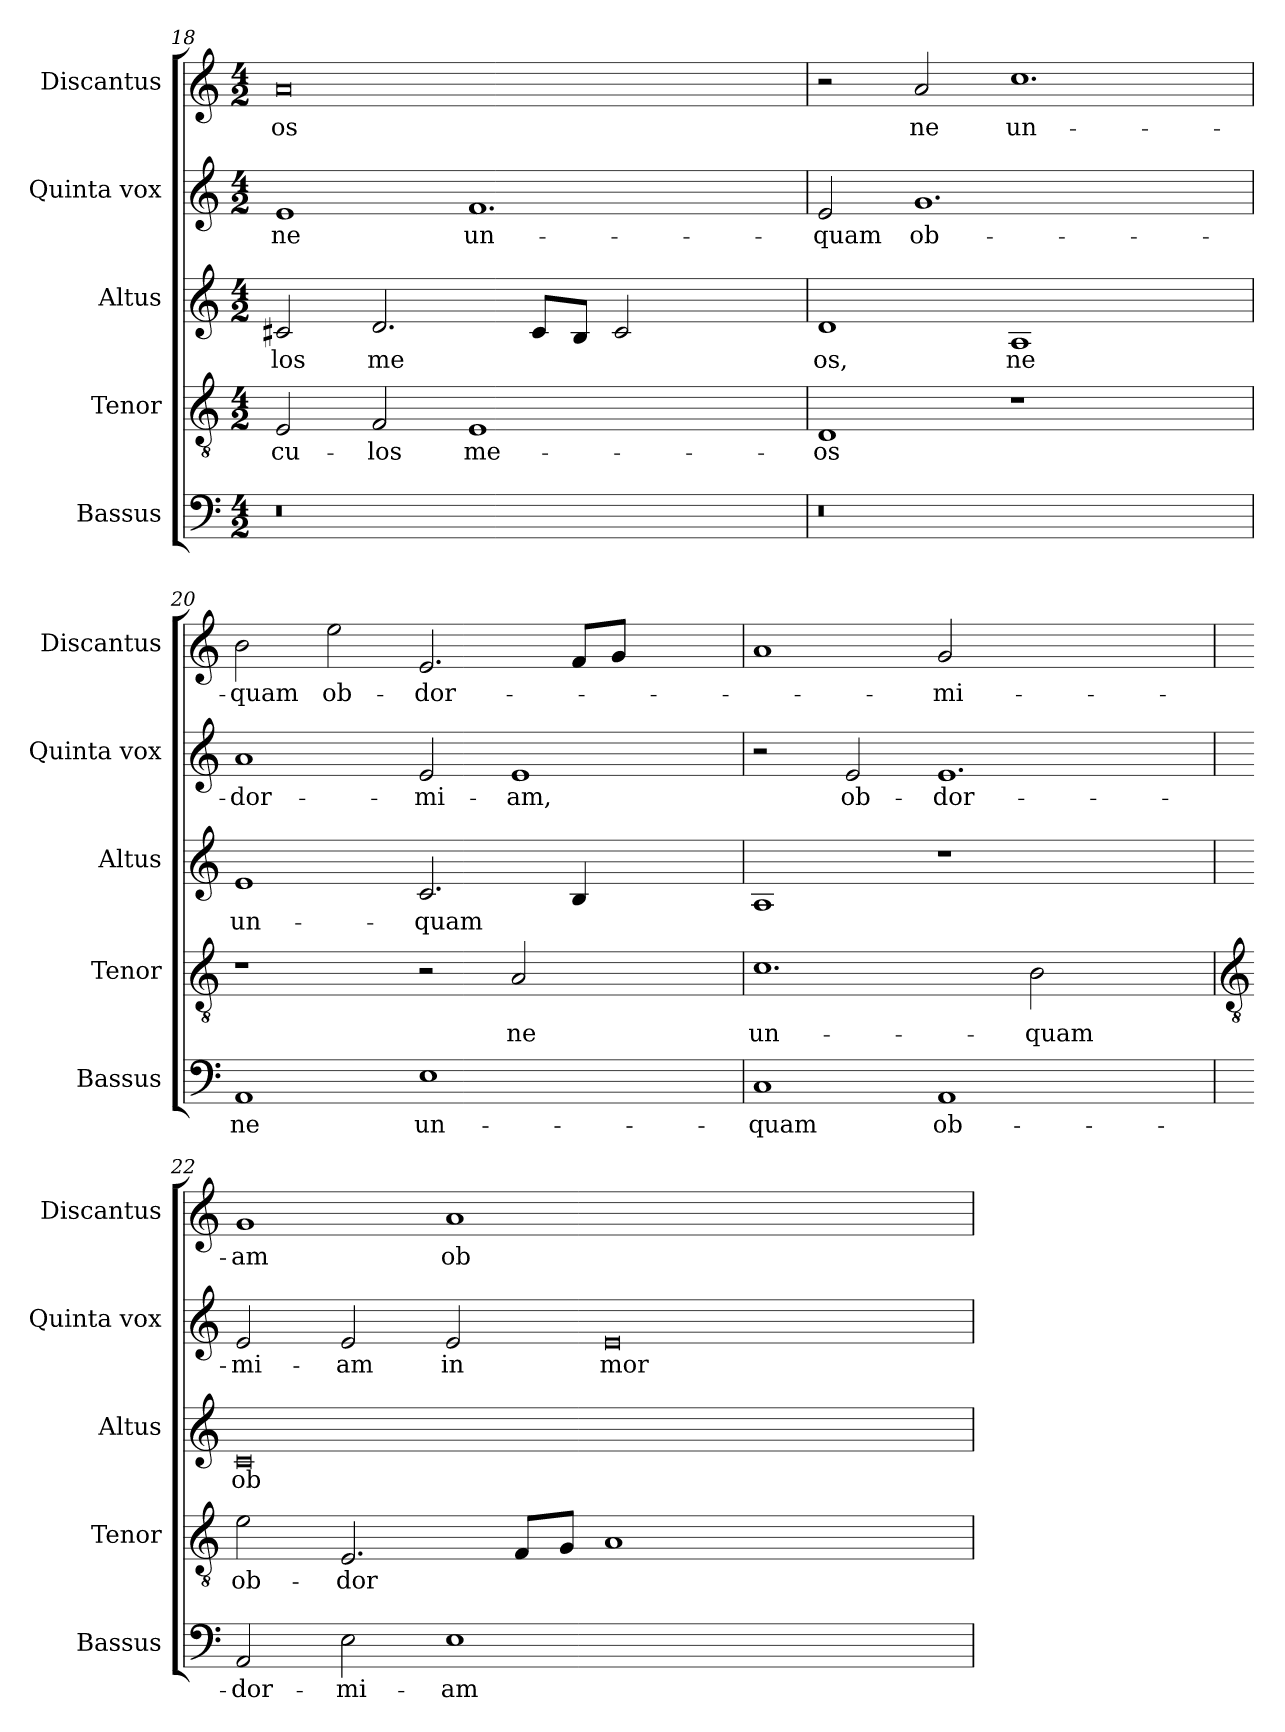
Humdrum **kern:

**kern	**text	**kern	**text	**kern	**text	**kern	**text	**kern	**text
*part5	*part5	*part4	*part4	*part3	*part3	*part2	*part2	*part1	*part1
*staff5	*staff5	*staff4	*staff4	*staff3	*staff3	*staff2	*staff2	*staff1	*staff1
*I"Bassus	*	*I"Tenor	*	*I"Altus	*	*I"Quinta vox	*	*I"Discantus	*
*I'Bassus	*	*I'Tenor	*	*I'Altus	*	*I'Quinta vox	*	*I'Discantus	*
*clefF4	*	*clefGv2	*	*clefG2	*	*clefG2	*	*clefG2	*
*k[]	*	*k[]	*	*k[]	*	*k[]	*	*k[]	*
*C:	*	*C:	*	*C:	*	*C:	*	*C:	*
*M4/2	*	*M4/2	*	*M4/2	*	*M4/2	*	*M4/2	*
=18A	=18A	=18A	=18A	=18A	=18A	=18A	=18A	=18A	=18A
!	!	!	!LO:LY:b	!	!LO:LY:b	!	!LO:LY:b	!	!LO:LY:b
0r	.	2E	-cu-	2c#X	-los	1e	ne	0a	os
!	!	!	!LO:LY:b	!	!LO:LY:b	!	!	!	!
.	.	2F	-los	2.d	me	.	.	.	.
!	!	!	!LO:LY:b	!	!	!	!LO:LY:b	!	!
.	.	1E	me-	.	.	1.f	un-	.	.
.	.	.	.	8c#L	.	.	.	.	.
.	.	.	.	8BJ	.	.	.	.	.
.	.	.	.	2c#	.	.	.	.	.
2ryy	.	2ryy	.	2ryy	.	.	.	2ryy	.
=19A	=19A	=19A	=19A	=19A	=19A	=19A	=19A	=19A	=19A
!	!	!	!LO:LY:b	!	!LO:LY:b	!	!LO:LY:b	!	!
0r	.	1D	-os	1d	os,	2e	-quam	2r	.
!	!	!	!	!	!	!	!LO:LY:b	!	!LO:LY:b
.	.	.	.	.	.	1.g	ob-	2a	ne
!	!	!	!	!	!LO:LY:b	!	!	!	!LO:LY:b
.	.	1r	.	1A	ne	.	.	1.cc	un-
2ryy	.	2ryy	.	2ryy	.	2ryy	.	.	.
=20A	=20A	=20A	=20A	=20A	=20A	=20A	=20A	=20A	=20A
!	!LO:LY:b	!	!	!	!LO:LY:b	!	!LO:LY:b	!	!LO:LY:b
1AA	ne	1r	.	1e	un-	1a	-dor-	2b	-quam
!	!	!	!	!	!	!	!	!	!LO:LY:b
.	.	.	.	.	.	.	.	2ee	ob-
!	!LO:LY:b	!	!	!	!LO:LY:b	!	!LO:LY:b	!	!LO:LY:b
1E	un-	2r	.	2.c	-quam	2e	-mi-	2.e	-dor-
!	!	!	!LO:LY:b	!	!	!	!LO:LY:b	!	!
.	.	2A	ne	.	.	1e	-am,	.	.
.	.	.	.	4B	.	.	.	8fL	.
.	.	.	.	.	.	.	.	8gJ	.
2ryy	.	2ryy	.	2ryy	.	.	.	2ryy	.
!!LO:LB:g=z
=21A	=21A	=21A	=21A	=21A	=21A	=21A	=21A	=21A	=21A
!	!LO:LY:b	!	!LO:LY:b	!	!	!	!	!	!
1C	-quam	1.c	un-	1A	.	2r	.	1a	.
!	!	!	!	!	!	!	!LO:LY:b	!	!
.	.	.	.	.	.	2e	ob-	.	.
!	!LO:LY:b	!	!	!	!	!	!LO:LY:b	!	!LO:LY:b
1AA	ob-	.	.	1r	.	1.e	-dor-	2g	-mi-
!	!	!	!LO:LY:b	!	!	!	!	!	!
.	.	2B	-quam	.	.	.	.	1ryy	.
2ryy	.	2ryy	.	2ryy	.	.	.	.	.
!!LO:LB:g=z
=22	=22	=22	=22	=22	=22	=22	=22	=22	=22
*	*	*clefGv2	*	*	*	*	*	*	*
!	!LO:LY:b	!	!LO:LY:b	!	!LO:LY:b	!	!LO:LY:b	!	!LO:LY:b
2AA	-dor-	2e	ob-	0c	ob-	2e	-mi-	1g	-am
!	!LO:LY:b	!	!LO:LY:b	!	!	!	!LO:LY:b	!	!
2E	-mi-	2.E	-dor	.	.	2e	-am	.	.
!	!LO:LY:b	!	!	!	!	!	!LO:LY:b	!	!LO:LY:b
1E	-am	.	.	.	.	2e	in	1a	ob-
.	.	8FL	.	.	.	.	.	.	.
.	.	8GJ	.	.	.	.	.	.	.
!	!	!	!	!	!	!	!LO:LY:b	!	!
.	.	1A	.	.	.	0e	mor-	.	.
1.ryy	.	.	.	1.ryy	.	.	.	1.ryy	.
.	.	1ryy	.	.	.	.	.	.	.
=	=	=	=	=	=	=	=	=	=
*-	*-	*-	*-	*-	*-	*-	*-	*-	*-
